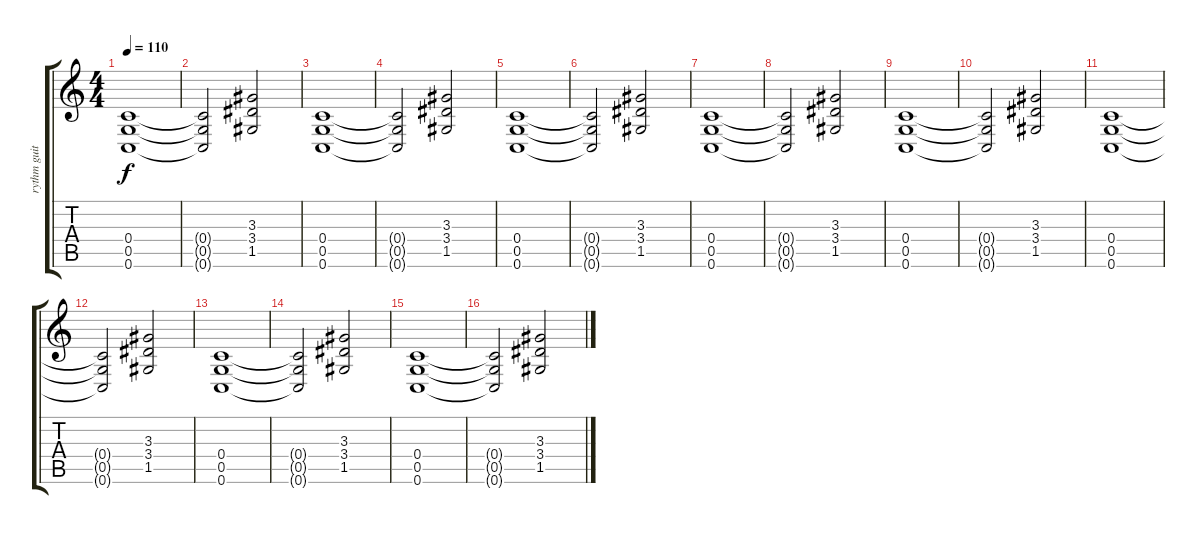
\track ("rythm guitar" "rythm guit") {instrument distortionguitar}
\staff {score tabs}
\tuning (D4 A3 F3 C3 G2 C2) {hide}
\ts (4 4)
\tempo 110
\clef g2
\ks c
(0.4 0.5 0.6).1{dy f} |
(0.4{t} 0.5{t} 0.6{t}).2 (3.3 3.4 1.5).2 |
(0.4 0.5 0.6).1 |
(0.4{t} 0.5{t} 0.6{t}).2 (3.3 3.4 1.5).2 |
(0.4 0.5 0.6).1 |
(0.4{t} 0.5{t} 0.6{t}).2 (3.3 3.4 1.5).2 |
(0.4 0.5 0.6).1 |
(0.4{t} 0.5{t} 0.6{t}).2 (3.3 3.4 1.5).2 |
(0.4 0.5 0.6).1 |
(0.4{t} 0.5{t} 0.6{t}).2 (3.3 3.4 1.5).2 |
(0.4 0.5 0.6).1 |
(0.4{t} 0.5{t} 0.6{t}).2 (3.3 3.4 1.5).2 |
(0.4 0.5 0.6).1 |
(0.4{t} 0.5{t} 0.6{t}).2 (3.3 3.4 1.5).2 |
(0.4 0.5 0.6).1 |
(0.4{t} 0.5{t} 0.6{t}).2 (3.3 3.4 1.5).2
